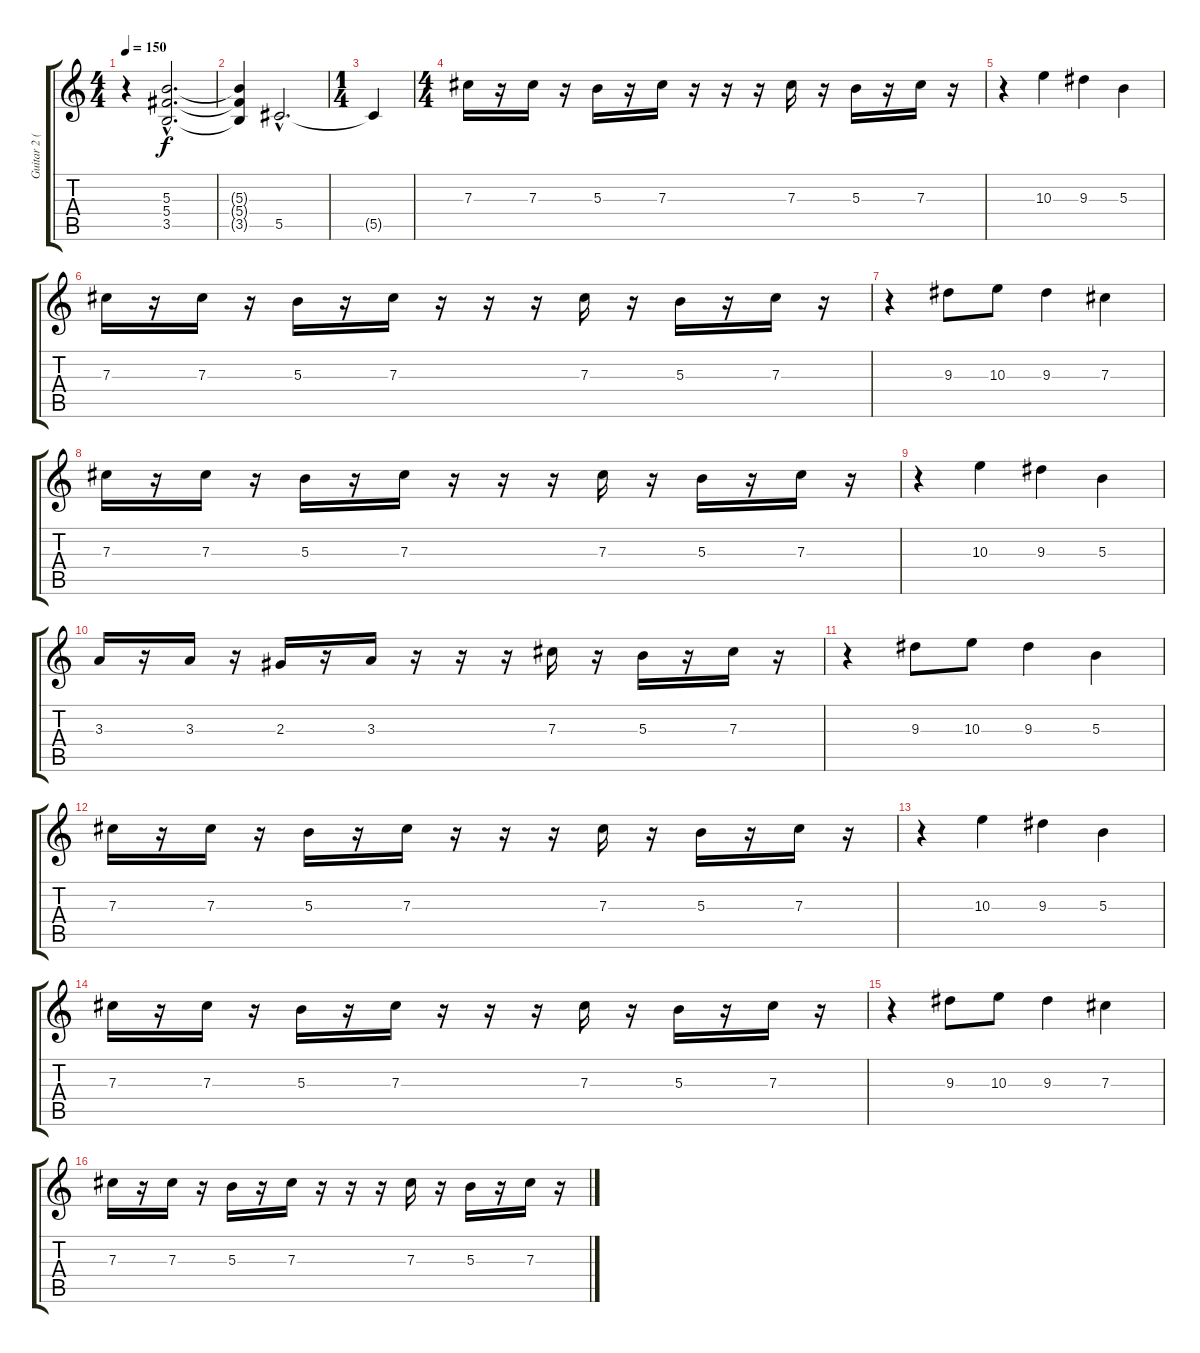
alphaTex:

\track ("Guitar 2 (solo)" "Guitar 2 (") {instrument overdrivenguitar}
\staff {score tabs}
\tuning (Eb4 Bb3 Gb3 Db3 Ab2 Eb2) {hide}
\ts (4 4)
\tempo 150
\clef g2
\ks c
r.4{dy f} (5.3{hac} 5.4{hac} 3.5{hac}).2{d} |
(5.3{t} 5.4{t} 3.5{t}).4 5.5{hac}.2{d} |
\ts (1 4)
5.5{t}.4 |
\ts (4 4)
7.3.16 r.16 7.3.16 r.16 5.3.16 r.16 7.3.16 r.16 r.16 r.16 7.3.16 r.16 5.3.16 r.16 7.3.16 r.16 |
r.4 10.3.4 9.3.4 5.3.4 |
7.3.16 r.16 7.3.16 r.16 5.3.16 r.16 7.3.16 r.16 r.16 r.16 7.3.16 r.16 5.3.16 r.16 7.3.16 r.16 |
r.4 9.3.8 10.3.8 9.3.4 7.3.4 |
7.3.16 r.16 7.3.16 r.16 5.3.16 r.16 7.3.16 r.16 r.16 r.16 7.3.16 r.16 5.3.16 r.16 7.3.16 r.16 |
r.4 10.3.4 9.3.4 5.3.4 |
3.3.16 r.16 3.3.16 r.16 2.3.16 r.16 3.3.16 r.16 r.16 r.16 7.3.16 r.16 5.3.16 r.16 7.3.16 r.16 |
r.4 9.3.8 10.3.8 9.3.4 5.3.4 |
7.3.16 r.16 7.3.16 r.16 5.3.16 r.16 7.3.16 r.16 r.16 r.16 7.3.16 r.16 5.3.16 r.16 7.3.16 r.16 |
r.4 10.3.4 9.3.4 5.3.4 |
7.3.16 r.16 7.3.16 r.16 5.3.16 r.16 7.3.16 r.16 r.16 r.16 7.3.16 r.16 5.3.16 r.16 7.3.16 r.16 |
r.4 9.3.8 10.3.8 9.3.4 7.3.4 |
7.3.16 r.16 7.3.16 r.16 5.3.16 r.16 7.3.16 r.16 r.16 r.16 7.3.16 r.16 5.3.16 r.16 7.3.16 r.16
